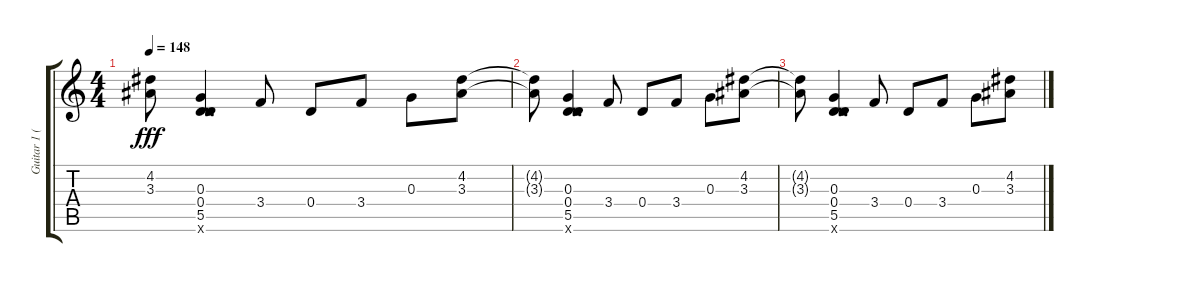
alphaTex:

\track ("Guitar 1 (left)" "Guitar 1 (") {instrument distortionguitar}
\staff {score tabs}
\tuning (E4 B3 G3 D3 A2 E2) {hide}
\ts (4 4)
\tempo 148
\clef g2
\ks c
(4.2{t} 3.3{t}).8{dy fff volume 2} (0.3 0.4 5.5 10.6{x}).4 3.4.8 0.4.8 3.4.8 0.3.8 (4.2 3.3).8 |
(4.2{t} 3.3{t}).8 (0.3 0.4 5.5 10.6{x}).4 3.4.8 0.4.8 3.4.8 0.3.8 (4.2 3.3).8 |
(4.2{t} 3.3{t}).8 (0.3 0.4 5.5 10.6{x}).4 3.4.8 0.4.8 3.4.8 0.3.8 (4.2 3.3).8
